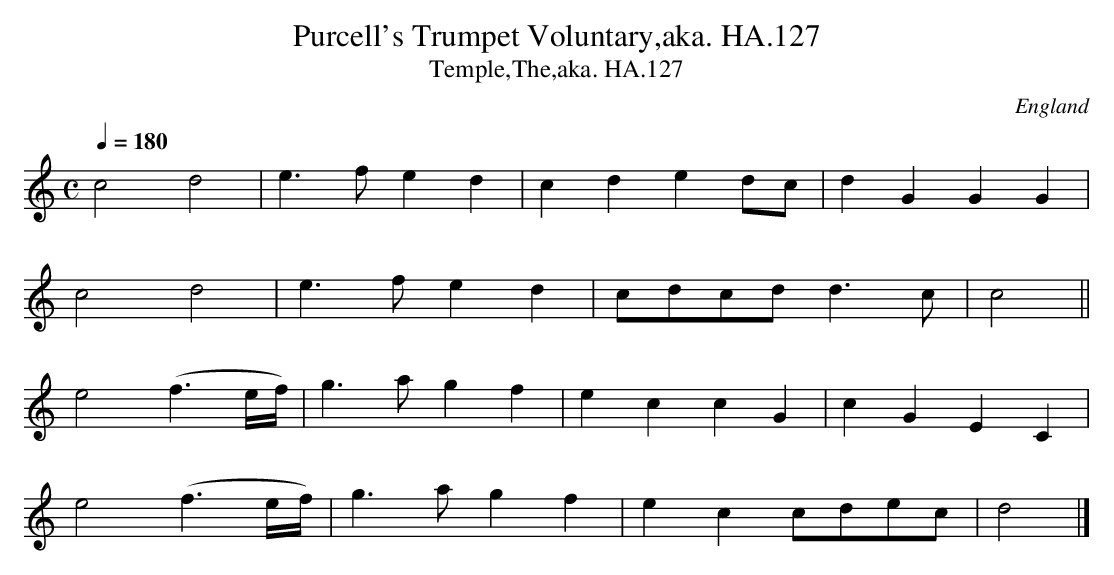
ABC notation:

X:1
T:Purcell's Trumpet Voluntary,aka. HA.127
T:Temple,The,aka. HA.127
M:C
L:1/8
Q:1/4=180
O:England
notC:..or J.Clarke's! Untitled in MS
K:C major
c4d4|e3f e2d2|c2d2e2dc|d2G2G2G2|!
c4d4|e3fe2d2|cdcd d3c|c4||!
e4 (f3e/f/)|g3a g2f2|e2c2c2G2|c2G2E2C2|!
e4 (f3e/f/)|g3a g2f2|e2c2 cdec|d4|]
